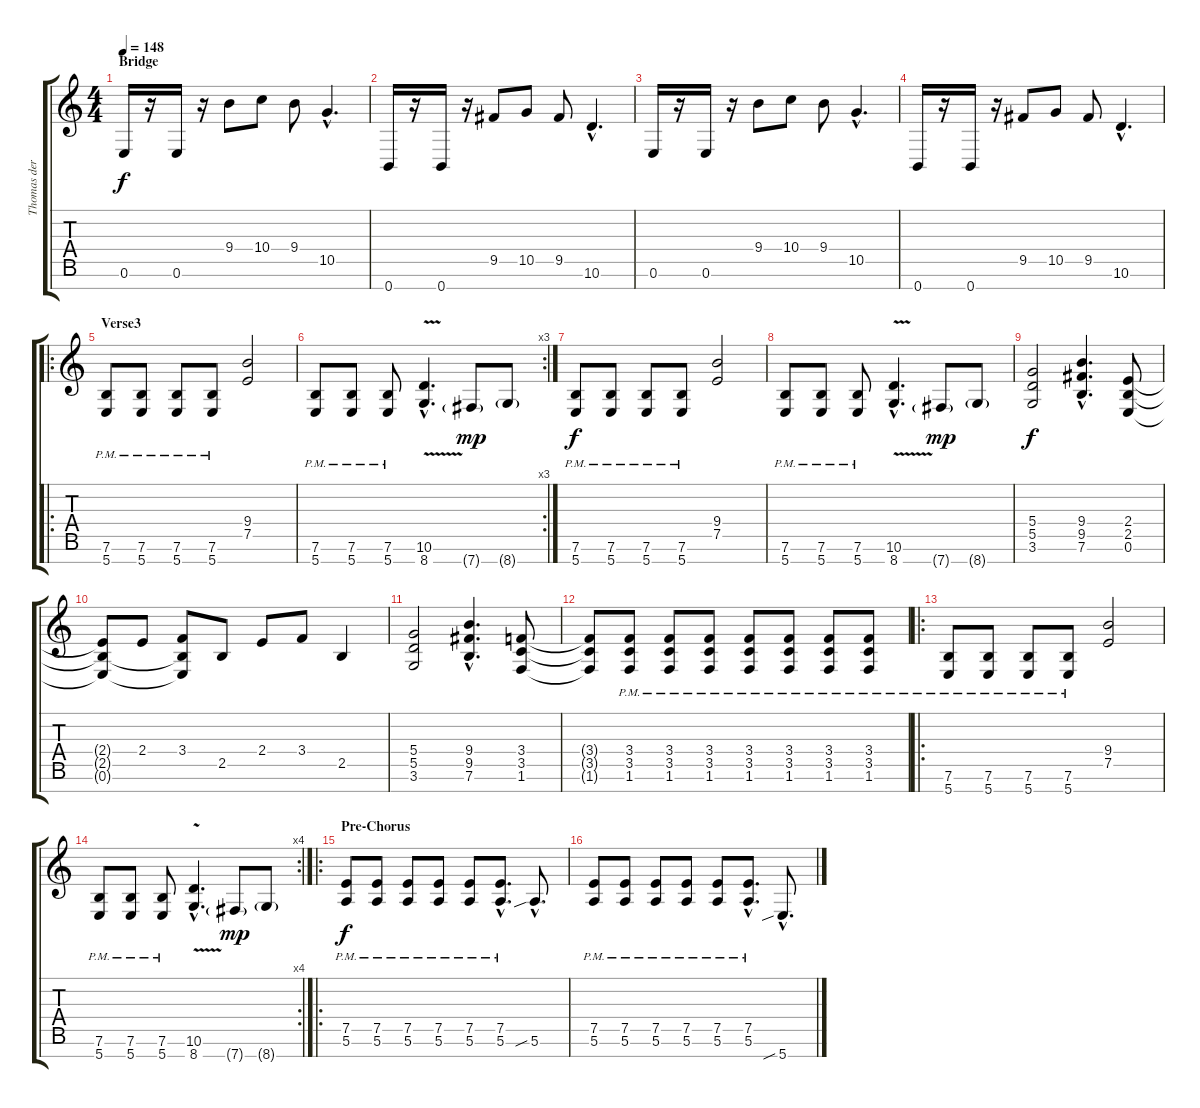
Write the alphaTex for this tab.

\track ("Thomas der Münzer" "Thomas der") {instrument distortionguitar}
\staff {score tabs}
\tuning (E4 B3 G3 D3 A2 E2 B1) {hide}
\ts (4 4)
\section ("" "Bridge")
\tempo 148
\clef g2
\ks c
0.6.16{dy f} r.16 0.6.16 r.16 9.4.8 10.4.8 9.4.8 10.5{hac}.4{d} |
0.7.16 r.16 0.7.16 r.16 9.5.8 10.5.8 9.5.8 10.6{hac}.4{d} |
0.6.16 r.16 0.6.16 r.16 9.4.8 10.4.8 9.4.8 10.5{hac}.4{d} |
0.7.16 r.16 0.7.16 r.16 9.5.8 10.5.8 9.5.8 10.6{hac}.4{d} |
\ro
\section ("" "Verse3")
(7.6{pm} 5.7{pm}).8 (7.6{pm} 5.7{pm}).8 (7.6{pm} 5.7{pm}).8 (7.6{pm} 5.7{pm}).8 (9.4 7.5).2 |
\rc 3
(7.6{pm} 5.7{pm}).8 (7.6{pm} 5.7{pm}).8 (7.6{pm} 5.7{pm}).8 (10.6{hac} 8.7{v hac}).4{d} 7.7{g}.8{dy mp} 8.7{g}.8 |
(7.6{pm} 5.7{pm}).8{dy f} (7.6{pm} 5.7{pm}).8 (7.6{pm} 5.7{pm}).8 (7.6{pm} 5.7{pm}).8 (9.4 7.5).2 |
(7.6{pm} 5.7{pm}).8 (7.6{pm} 5.7{pm}).8 (7.6{pm} 5.7{pm}).8 (10.6{hac} 8.7{v hac}).4{d} 7.7{g}.8{dy mp} 8.7{g}.8 |
(5.4 5.5 3.6).2{dy f} (9.4{hac} 9.5{hac} 7.6{hac}).4{d} (2.4 2.5 0.6).8 |
(2.4{t} 2.5{t} 0.6{t}).8 2.4.8 (3.4 2.5{t} 0.6{t}).8 2.5.8 2.4.8 3.4.8 2.5.4 |
(5.4 5.5 3.6).2 (9.4{hac} 9.5{hac} 7.6{hac}).4{d} (3.4 3.5 1.6).8 |
(3.4{t} 3.5{t} 1.6{t}).8 (3.4{pm} 3.5{pm} 1.6{pm}).8 (3.4{pm} 3.5{pm} 1.6{pm}).8 (3.4{pm} 3.5{pm} 1.6{pm}).8 (3.4{pm} 3.5{pm} 1.6{pm}).8 (3.4{pm} 3.5{pm} 1.6{pm}).8 (3.4{pm} 3.5{pm} 1.6{pm}).8 (3.4{pm} 3.5{pm} 1.6{pm}).8 |
\ro
(7.6{pm} 5.7{pm}).8 (7.6{pm} 5.7{pm}).8 (7.6{pm} 5.7{pm}).8 (7.6{pm} 5.7{pm}).8 (9.4 7.5).2 |
\rc 4
(7.6{pm} 5.7{pm}).8 (7.6{pm} 5.7{pm}).8 (7.6{pm} 5.7{pm}).8 (10.6{hac} 8.7{v hac}).4{d} 7.7{g}.8{dy mp} 8.7{g}.8 |
\ro
\section ("" "Pre-Chorus")
(7.5{pm} 5.6{pm}).8{dy f} (7.5{pm} 5.6{pm}).8 (7.5{pm} 5.6{pm}).8 (7.5{pm} 5.6{pm}).8 (7.5{pm} 5.6{pm}).8 (7.5{hac pm} 5.6{hac pm}).8{d} 5.6{sib hac}.8{d} |
(7.5{pm} 5.6{pm}).8 (7.5{pm} 5.6{pm}).8 (7.5{pm} 5.6{pm}).8 (7.5{pm} 5.6{pm}).8 (7.5{pm} 5.6{pm}).8 (7.5{hac pm} 5.6{hac pm}).8{d} 5.7{sib hac}.8{d}
